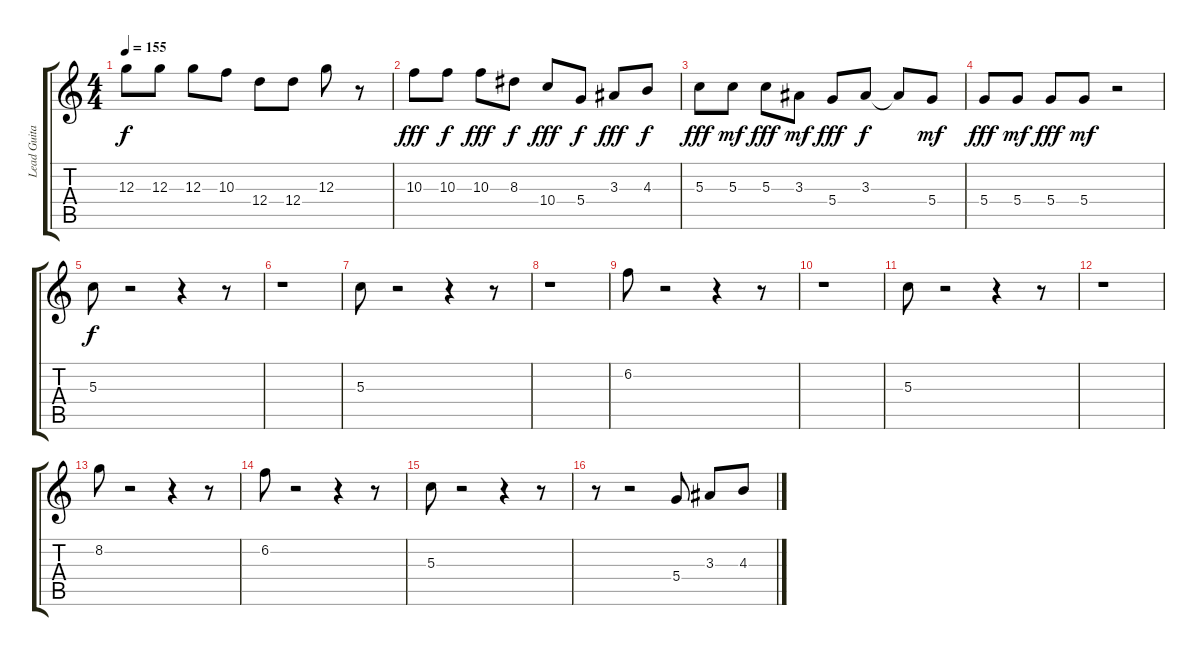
\track ("Lead Guitar" "Lead Guita") {instrument electricguitarclean}
\staff {score tabs}
\tuning (E4 B3 G3 D3 A2 E2) {hide}
\ts (4 4)
\tempo 155
\clef g2
\ks c
12.3.8{dy f} 12.3.8 12.3.8 10.3.8 12.4.8 12.4.8 12.3.8 r.8 |
10.3.8{dy fff} 10.3.8{dy f} 10.3.8{dy fff} 8.3.8{dy f} 10.4.8{dy fff} 5.4.8{dy f} 3.3.8{dy fff} 4.3.8{dy f} |
5.3.8{dy fff} 5.3.8{dy mf} 5.3.8{dy fff} 3.3.8{dy mf} 5.4.8{dy fff} 3.3.8{dy f} 3.3{t}.8 5.4.8{dy mf} |
5.4.8{dy fff} 5.4.8{dy mf} 5.4.8{dy fff} 5.4.8{dy mf} r.2 |
5.3.8{dy f} r.2 r.4 r.8 |
r.1 |
5.3.8 r.2 r.4 r.8 |
r.1 |
6.2.8 r.2 r.4 r.8 |
r.1 |
5.3.8 r.2 r.4 r.8 |
r.1 |
8.2.8 r.2 r.4 r.8 |
6.2.8 r.2 r.4 r.8 |
5.3.8 r.2 r.4 r.8 |
r.8 r.2 5.4.8 3.3.8 4.3.8
